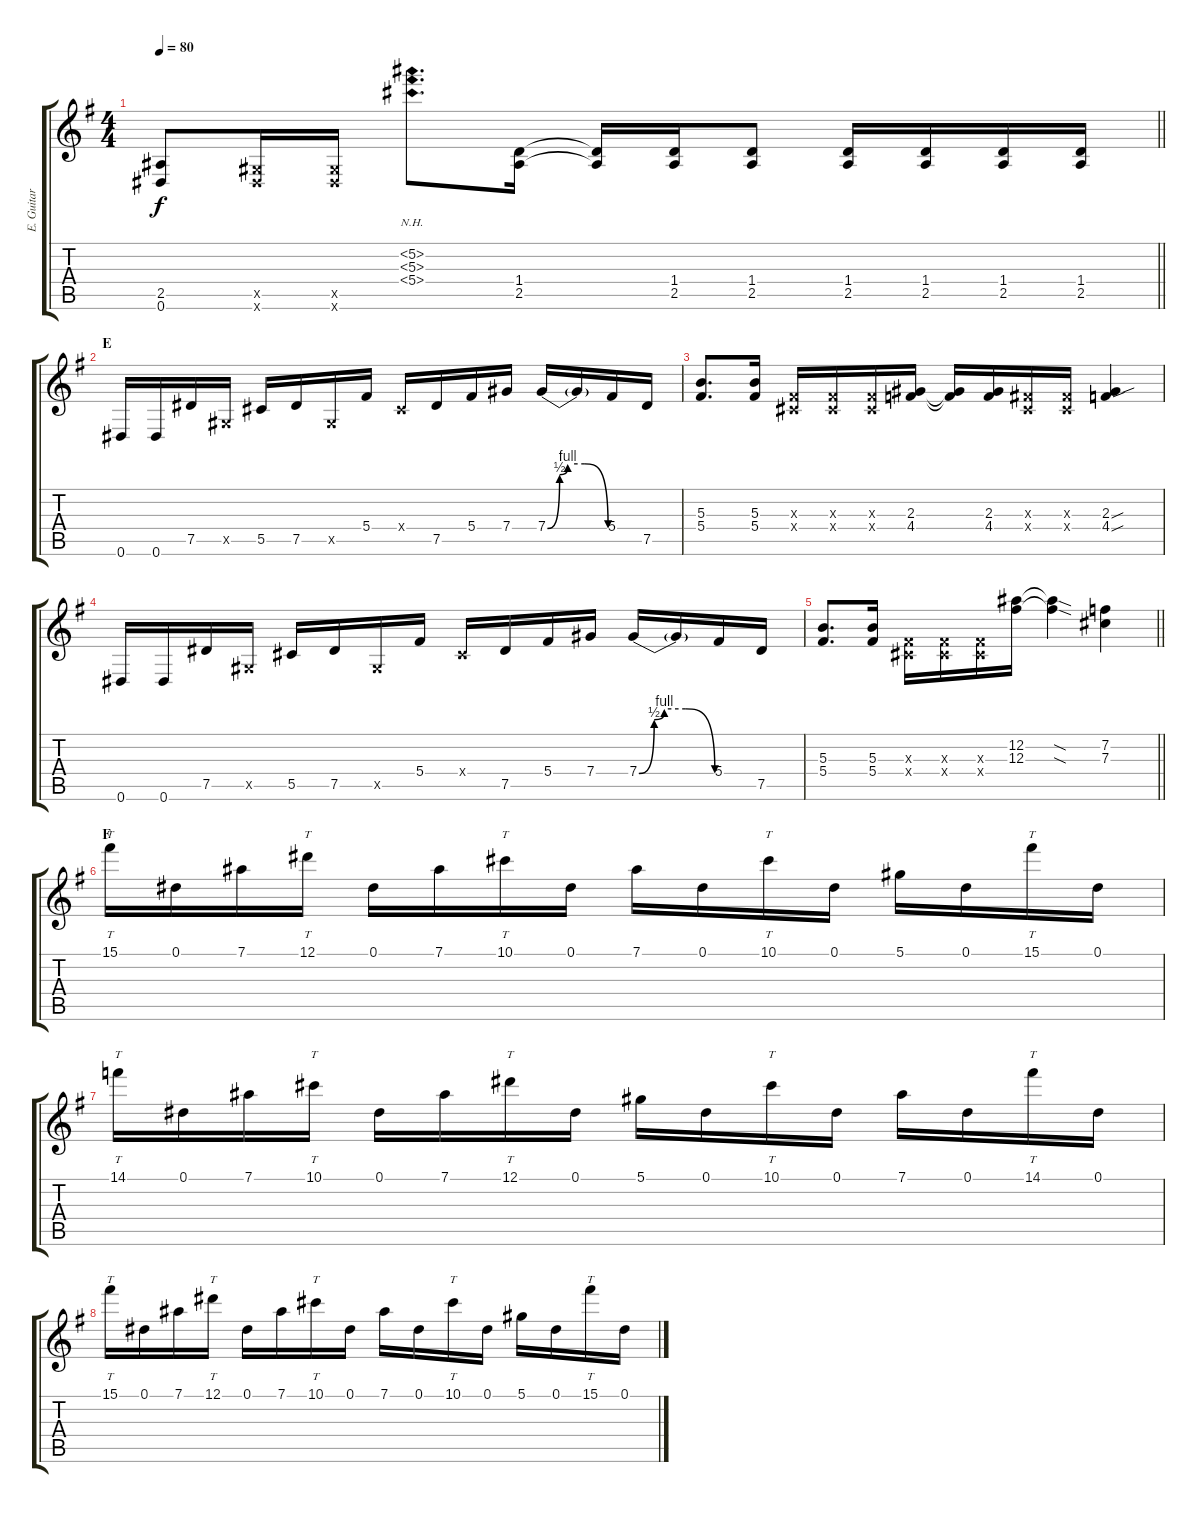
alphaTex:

\track ("E. Guitar I" "E. Guitar ") {instrument distortionguitar}
\staff {score tabs}
\tuning (Eb4 Bb3 Gb3 Db3 Ab2 Eb2) {hide}
\ts (4 4)
\tempo 80
\clef g2
\barLineRight lightlight
\ks g
(2.5 0.6).8{dy f} (0.5{x} 0.6{x}).16 (0.5{x} 0.6{x}).16 (5.2{nh} 5.3{nh} 5.4{nh}).8{d} (1.4 2.5).16 (1.4{t} 2.5{t}).16 (1.4 2.5).16 (1.4 2.5).8 (1.4 2.5).16 (1.4 2.5).16 (1.4 2.5).16 (1.4 2.5).16 |
\section ("" "E")
0.6.16 0.6.16 7.5.16 0.5{x}.16 5.5.16 7.5.16 0.5{x}.16 5.4.16 0.4{x}.16 7.5.16 5.4.16 7.4.16 7.4{be (custom 0 0 12 2 20 4 37 4 60 0)}.16 7.4{t}.16 5.4.16 7.5.16 |
(5.3 5.4).8{d} (5.3 5.4).16 (0.3{x} 0.4{x}).16 (0.3{x} 0.4{x}).16 (0.3{x} 0.4{x}).16 (2.3 4.4).16 (2.3{t} 4.4{t}).16 (2.3 4.4).16 (0.3{x} 0.4{x}).16 (0.3{x} 0.4{x}).16 (2.3{sou} 4.4{sou}).4 |
0.6.16 0.6.16 7.5.16 0.5{x}.16 5.5.16 7.5.16 0.5{x}.16 5.4.16 0.4{x}.16 7.5.16 5.4.16 7.4.16 7.4{be (custom 0 0 12 2 20 4 37 4 60 0)}.16 7.4{t}.16 5.4.16 7.5.16 |
\barLineRight lightlight
(5.3 5.4).8{d} (5.3 5.4).16 (0.3{x} 0.4{x}).16 (0.3{x} 0.4{x}).16 (0.3{x} 0.4{x}).16 (12.2 12.3).16 (12.2{sod t} 12.3{sod t}).4 (7.2 7.3).4 |
\section ("" "F")
15.1.16{tt} 0.1.16 7.1.16 12.1.16{tt} 0.1.16 7.1.16 10.1.16{tt} 0.1.16 7.1.16 0.1.16 10.1.16{tt} 0.1.16 5.1.16 0.1.16 15.1.16{tt} 0.1.16 |
14.1.16{tt} 0.1.16 7.1.16 10.1.16{tt} 0.1.16 7.1.16 12.1.16{tt} 0.1.16 5.1.16 0.1.16 10.1.16{tt} 0.1.16 7.1.16 0.1.16 14.1.16{tt} 0.1.16 |
15.1.16{tt} 0.1.16 7.1.16 12.1.16{tt} 0.1.16 7.1.16 10.1.16{tt} 0.1.16 7.1.16 0.1.16 10.1.16{tt} 0.1.16 5.1.16 0.1.16 15.1.16{tt} 0.1.16
